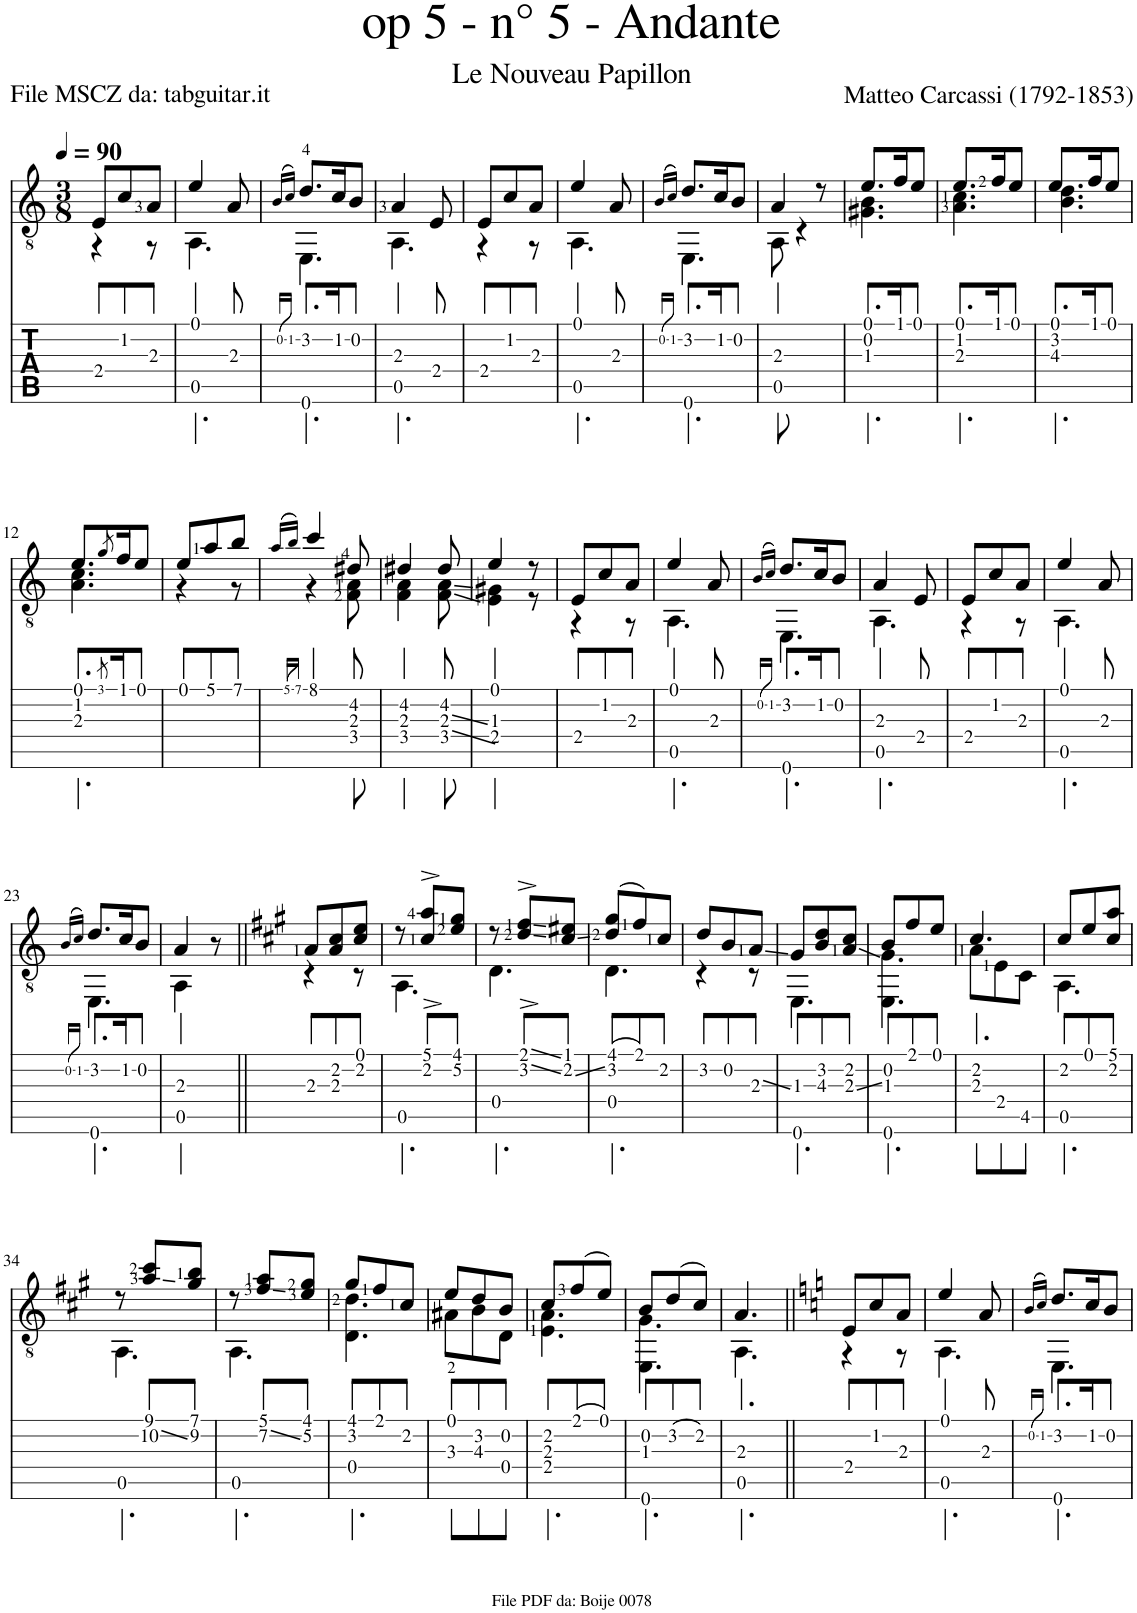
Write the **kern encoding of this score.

**kern	**kern
*part2	*part1
*staff2	*staff1
*I"Chitarra classica (Intavolatura)	*I"Guitar
*stria6	*
*	*clefGv2
*k[]	*k[]
*M3/8	*M3/8
*MM90	*MM90
=1	=1
*^	*^
8E/L	4r	8E/L	4r
8c/	.	8c/	.
8A/J	8r	8A/J	8r
=2	=2	=2	=2
4e/	4.AA\	4e/	4.AA\
8A/	.	8A/	.
=3	=3	=3	=3
(16qB/LL	.	(16qB/LL	.
16qc/JJ)	.	16qc/JJ)	.
8.d/L	4.EE\	8.d/L	4.EE\
16c/K	.	16c/K	.
8B/J	.	8B/J	.
=4	=4	=4	=4
4A/	4.AA\	4A/	4.AA\
8E/	.	8E/	.
=5	=5	=5	=5
8E/L	4r	8E/L	4r
8c/	.	8c/	.
8A/J	8r	8A/J	8r
=6	=6	=6	=6
4e/	4.AA\	4e/	4.AA\
8A/	.	8A/	.
=7	=7	=7	=7
(16qB/LL	.	(16qB/LL	.
16qc/JJ)	.	16qc/JJ)	.
8.d/L	4.EE\	8.d/L	4.EE\
16c/K	.	16c/K	.
8B/J	.	8B/J	.
=8	=8	=8	=8
4A/	8AA\	4A/	8AA\
.	4r	.	4r
8r	.	8r	.
=9	=9	=9	=9
8.e/L	4.G#X\ 4.B\	8.e/L	4.G#X\ 4.B\
16f/K	.	16f/K	.
8e/J	.	8e/J	.
=10	=10	=10	=10
8.e/L	4.A\ 4.c\	8.e/L	4.A\ 4.c\
16f/K	.	16f/K	.
8e/J	.	8e/J	.
=11	=11	=11	=11
8.e/L	4.B\ 4.d\	8.e/L	4.B\ 4.d\
16f/K	.	16f/K	.
8e/J	.	8e/J	.
!!LO:LB:g=z	!!
=12	=12	=12	=12
8.e/L	4.A\ 4.c\	8.e/L	4.A\ 4.c\
8qg/	.	8qg/	.
16f/K	.	16f/K	.
8e/J	.	8e/J	.
=13	=13	=13	=13
8e/L	4r	8e/L	4r
8a/	.	8a/	.
8b/J	8r	8b/J	8r
=14	=14	=14	=14
(16qa/LL	.	(16qa/LL	.
16qb/JJ)	.	16qb/JJ)	.
4cc/	4r	4cc/	4r
8d#X/	8F\ 8A\	8d#X/	8F\ 8A\
=15	=15	=15	=15
4d#X/	4F\ 4A\	4d#X/	4F\ 4A\
8d#/	8F\ 8A\	8d#/	8F\ 8A\
=16	=16	=16	=16
4e/	4E\ 4G#X\	4e/	4E\ 4G#X\
8r	8r	8r	8r
=17	=17	=17	=17
8E/L	4r	8E/L	4r
8c/	.	8c/	.
8A/J	8r	8A/J	8r
=18	=18	=18	=18
4e/	4.AA\	4e/	4.AA\
8A/	.	8A/	.
=19	=19	=19	=19
(16qB/LL	.	(16qB/LL	.
16qc/JJ)	.	16qc/JJ)	.
8.d/L	4.EE\	8.d/L	4.EE\
16c/K	.	16c/K	.
8B/J	.	8B/J	.
=20	=20	=20	=20
4A/	4.AA\	4A/	4.AA\
8E/	.	8E/	.
=21	=21	=21	=21
8E/L	4r	8E/L	4r
8c/	.	8c/	.
8A/J	8r	8A/J	8r
=22	=22	=22	=22
4e/	4.AA\	4e/	4.AA\
8A/	.	8A/	.
!!LO:LB:g=z	!!
=23	=23	=23	=23
(16qB/LL	.	(16qB/LL	.
16qc/JJ)	.	16qc/JJ)	.
8.d/L	4.EE\	8.d/L	4.EE\
16c/K	.	16c/K	.
8B/J	.	8B/J	.
=24	=24	=24	=24
4A/	4AA\	4A/	4AA\
8r	8ryy	8r	8ryy
=25||	=25||	=25||	=25||
*k[f#c#g#]	*	*k[f#c#g#]	*
8A/L	4r	8A/L	4r
8A/ 8c#/	.	8A/ 8c#/	.
8c#/ 8e/J	8r	8c#/ 8e/J	8r
=26	=26	=26	=26
8r	4.AA\	8r	4.AA\
8c#/^ 8a/^L	.	8c#/^ 8a/^L	.
8e/ 8g#/J	.	8e/ 8g#/J	.
=27	=27	=27	=27
8r	4.D\	8r	4.D\
8d/^ 8f#/^L	.	8d/^ 8f#/^L	.
8c#/ 8e#X/J	.	8c#/ 8e#X/J	.
=28	=28	=28	=28
(8d/ 8g#/L	4.D\	(8d/ 8g#/L	4.D\
8f#/)	.	8f#/)	.
8c#/J	.	8c#/J	.
=29	=29	=29	=29
8d/L	4r	8d/L	4r
8B/	.	8B/	.
8A/J	8r	8A/J	8r
=30	=30	=30	=30
8G#/L	4.EE\	8G#/L	4.EE\
8B/ 8d/	.	8B/ 8d/	.
8A/ 8c#/J	.	8A/ 8c#/J	.
=31	=31	=31	=31
8B/L	4.EE\ 4.G#\	8B/L	4.EE\ 4.G#\
8f#/	.	8f#/	.
8e/J	.	8e/J	.
=32	=32	=32	=32
4.c#/	8A\L	4.c#/	8A\L
.	8E\	.	8E\
.	8C#\J	.	8C#\J
=33	=33	=33	=33
8c#/L	4.AA\	8c#/L	4.AA\
8e/	.	8e/	.
8c#/ 8a/J	.	8c#/ 8a/J	.
!!LO:LB:g=z	!!
=34	=34	=34	=34
8r	4.AA\	8r	4.AA\
8a/ 8cc#/L	.	8a/ 8cc#/L	.
8g#/ 8b/J	.	8g#/ 8b/J	.
=35	=35	=35	=35
8r	4.AA\	8r	4.AA\
8f#/ 8a/L	.	8f#/ 8a/L	.
8e/ 8g#/J	.	8e/ 8g#/J	.
=36	=36	=36	=36
8g#/L	4.D\ 4.d\	8g#/L	4.D\ 4.d\
8f#/	.	8f#/	.
8c#/J	.	8c#/J	.
=37	=37	=37	=37
8e/L	8A#X\L	8e/L	8A#X\L
8d/	8B\	8d/	8B\
8B/J	8D\J	8B/J	8D\J
=38	=38	=38	=38
8c#/L	4.E\ 4.A\	8c#/L	4.E\ 4.A\
(8f#/	.	(8f#/	.
8e/J)	.	8e/J)	.
=39	=39	=39	=39
8B/L	4.EE\ 4.G#\	8B/L	4.EE\ 4.G#\
(8d/	.	(8d/	.
8c#/J)	.	8c#/J)	.
=40	=40	=40	=40
4.A/	4.AA\	4.A/	4.AA\
=41||	=41||	=41||	=41||
*k[]	*	*k[]	*
8E/L	4r	8E/L	4r
8c/	.	8c/	.
8A/J	8r	8A/J	8r
=42	=42	=42	=42
4e/	4.AA\	4e/	4.AA\
8A/	.	8A/	.
=43	=43	=43	=43
(16qB/LL	.	(16qB/LL	.
16qc/JJ)	.	16qc/JJ)	.
8.d/L	4.EE\	8.d/L	4.EE\
16c/K	.	16c/K	.
8B/J	.	8B/J	.
*v	*v	*	*
*	*v	*v
=	=
*-	*-
